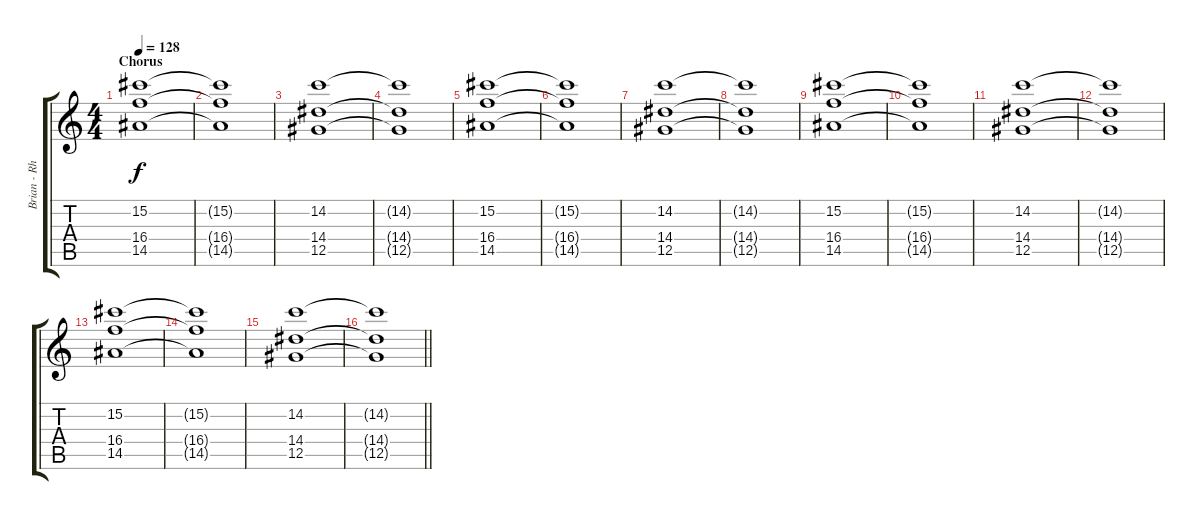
\track ("Brian - Rhythm Guitar" "Brian - Rh") {instrument electricguitarclean}
\staff {score tabs}
\tuning (Eb4 Bb3 Gb3 Db3 Ab2 Eb2) {hide}
\ts (4 4)
\section ("" "Chorus")
\tempo 128
\clef g2
\ks c
(15.2 16.4 14.5).1{dy f} |
(15.2{t} 16.4{t} 14.5{t}).1 |
(14.2 14.4 12.5).1 |
(14.2{t} 14.4{t} 12.5{t}).1 |
(15.2 16.4 14.5).1 |
(15.2{t} 16.4{t} 14.5{t}).1 |
(14.2 14.4 12.5).1 |
(14.2{t} 14.4{t} 12.5{t}).1 |
(15.2 16.4 14.5).1 |
(15.2{t} 16.4{t} 14.5{t}).1 |
(14.2 14.4 12.5).1 |
(14.2{t} 14.4{t} 12.5{t}).1 |
(15.2 16.4 14.5).1 |
(15.2{t} 16.4{t} 14.5{t}).1 |
(14.2 14.4 12.5).1 |
\barLineRight lightlight
(14.2{t} 14.4{t} 12.5{t}).1
